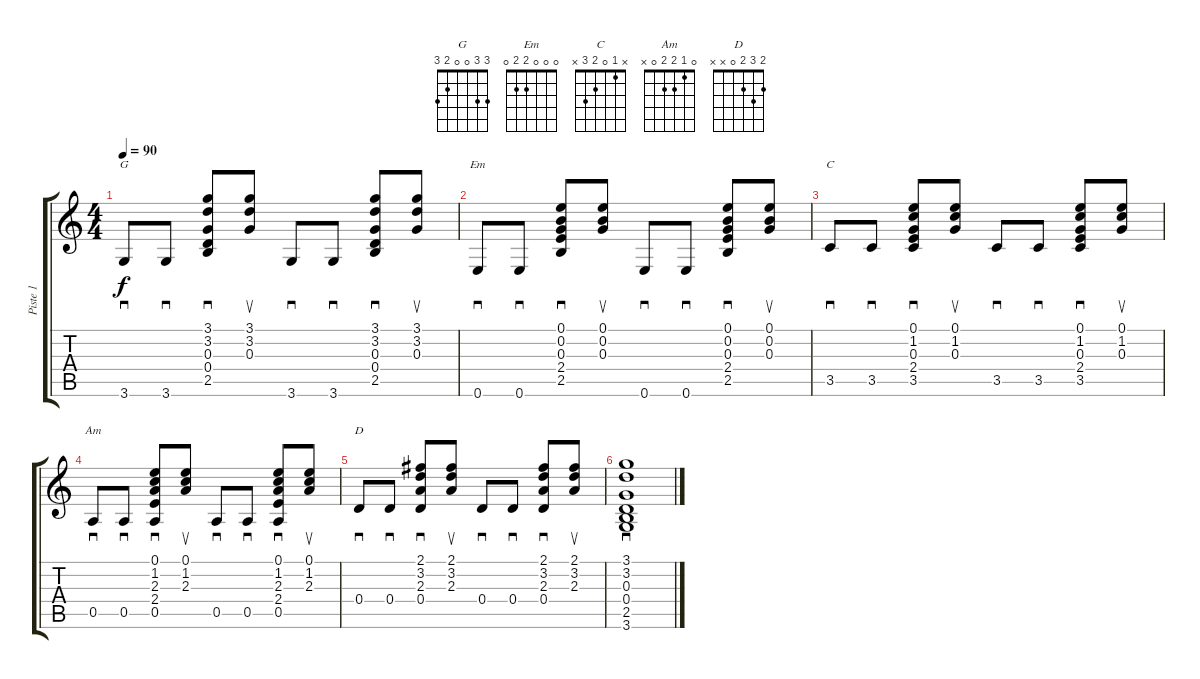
\track ("Piste 1" "Piste 1") {instrument acousticguitarsteel}
\staff {score tabs}
\tuning (E4 B3 G3 D3 A2 E2) {hide}
\chord ("G" 3 3 0 0 2 3)
\chord ("Em" 0 0 0 2 2 0)
\chord ("C" x 1 0 2 3 x)
\chord ("Am" 0 1 2 2 0 x)
\chord ("D" 2 3 2 0 x x)
\ts (4 4)
\section ("" "")
\tempo 90
\clef g2
\ks c
3.6.8{sd ch "G" dy f} 3.6.8{sd} (3.1 3.2 0.3 0.4 2.5).8{sd} (3.1 3.2 0.3).8{su} 3.6.8{sd} 3.6.8{sd} (3.1 3.2 0.3 0.4 2.5).8{sd} (3.1 3.2 0.3).8{su} |
0.6.8{sd ch "Em"} 0.6.8{sd} (0.1 0.2 0.3 2.4 2.5).8{sd} (0.1 0.2 0.3).8{su} 0.6.8{sd} 0.6.8{sd} (0.1 0.2 0.3 2.4 2.5).8{sd} (0.1 0.2 0.3).8{su} |
3.5.8{sd ch "C"} 3.5.8{sd} (0.1 1.2 0.3 2.4 3.5).8{sd} (0.1 1.2 0.3).8{su} 3.5.8{sd} 3.5.8{sd} (0.1 1.2 0.3 2.4 3.5).8{sd} (0.1 1.2 0.3).8{su} |
0.5.8{sd ch "Am"} 0.5.8{sd} (0.1 1.2 2.3 2.4 0.5).8{sd} (0.1 1.2 2.3).8{su} 0.5.8{sd} 0.5.8{sd} (0.1 1.2 2.3 2.4 0.5).8{sd} (0.1 1.2 2.3).8{su} |
0.4.8{sd ch "D"} 0.4.8{sd} (2.1 3.2 2.3 0.4).8{sd} (2.1 3.2 2.3).8{su} 0.4.8{sd} 0.4.8{sd} (2.1 3.2 2.3 0.4).8{sd} (2.1 3.2 2.3).8{su} |
(3.1 3.2 0.3 0.4 2.5 3.6).1{sd}
